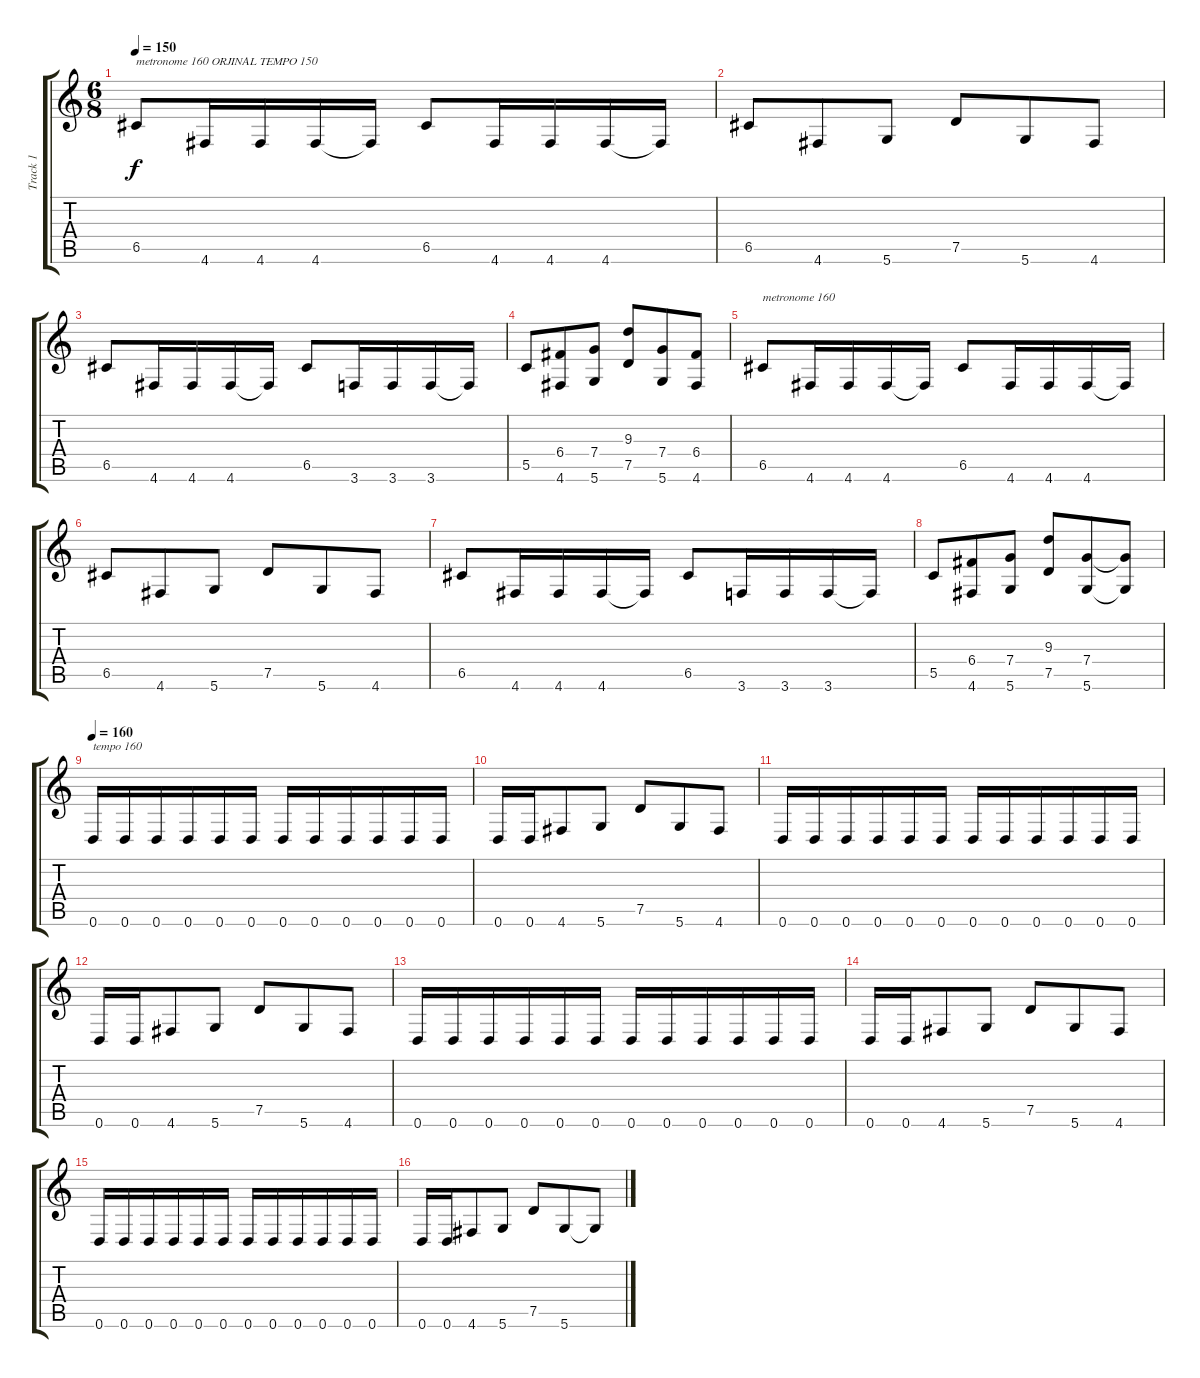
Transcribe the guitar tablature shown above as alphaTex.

\track ("Track 1" "Track 1") {instrument distortionguitar}
\staff {score tabs}
\tuning (D4 A3 F3 C3 G2 D2) {hide}
\ts (6 8)
\tempo 150
\tempo 160
\tempo 150
\clef g2
\ks c
6.5.8{txt "metronome 160 ORJINAL TEMPO 150" dy f instrument distortionguitar} 4.6.16 4.6.16 4.6.16 4.6{t}.16 6.5.8 4.6.16 4.6.16 4.6.16 4.6{t}.16 |
6.5.8 4.6.8 5.6.8 7.5.8 5.6.8 4.6.8 |
6.5.8 4.6.16 4.6.16 4.6.16 4.6{t}.16 6.5.8 3.6.16 3.6.16 3.6.16 3.6{t}.16 |
5.5.8 (6.4 4.6).8 (7.4 5.6).8 (9.3 7.5).8 (7.4 5.6).8 (6.4 4.6).8 |
6.5.8{txt "metronome 160"} 4.6.16 4.6.16 4.6.16 4.6{t}.16 6.5.8 4.6.16 4.6.16 4.6.16 4.6{t}.16 |
6.5.8 4.6.8 5.6.8 7.5.8 5.6.8 4.6.8 |
6.5.8 4.6.16 4.6.16 4.6.16 4.6{t}.16 6.5.8 3.6.16 3.6.16 3.6.16 3.6{t}.16 |
5.5.8 (6.4 4.6).8 (7.4 5.6).8 (9.3 7.5).8 (7.4 5.6).8 (7.4{t} 5.6{t}).8 |
\tempo 160
0.6.16{txt "tempo 160"} 0.6.16 0.6.16 0.6.16 0.6.16 0.6.16 0.6.16 0.6.16 0.6.16 0.6.16 0.6.16 0.6.16 |
0.6.16 0.6.16 4.6.8 5.6.8 7.5.8 5.6.8 4.6.8 |
0.6.16 0.6.16 0.6.16 0.6.16 0.6.16 0.6.16 0.6.16 0.6.16 0.6.16 0.6.16 0.6.16 0.6.16 |
0.6.16 0.6.16 4.6.8 5.6.8 7.5.8 5.6.8 4.6.8 |
0.6.16 0.6.16 0.6.16 0.6.16 0.6.16 0.6.16 0.6.16 0.6.16 0.6.16 0.6.16 0.6.16 0.6.16 |
0.6.16 0.6.16 4.6.8 5.6.8 7.5.8 5.6.8 4.6.8 |
0.6.16 0.6.16 0.6.16 0.6.16 0.6.16 0.6.16 0.6.16 0.6.16 0.6.16 0.6.16 0.6.16 0.6.16 |
0.6.16 0.6.16 4.6.8 5.6.8 7.5.8 5.6.8 5.6{t}.8
